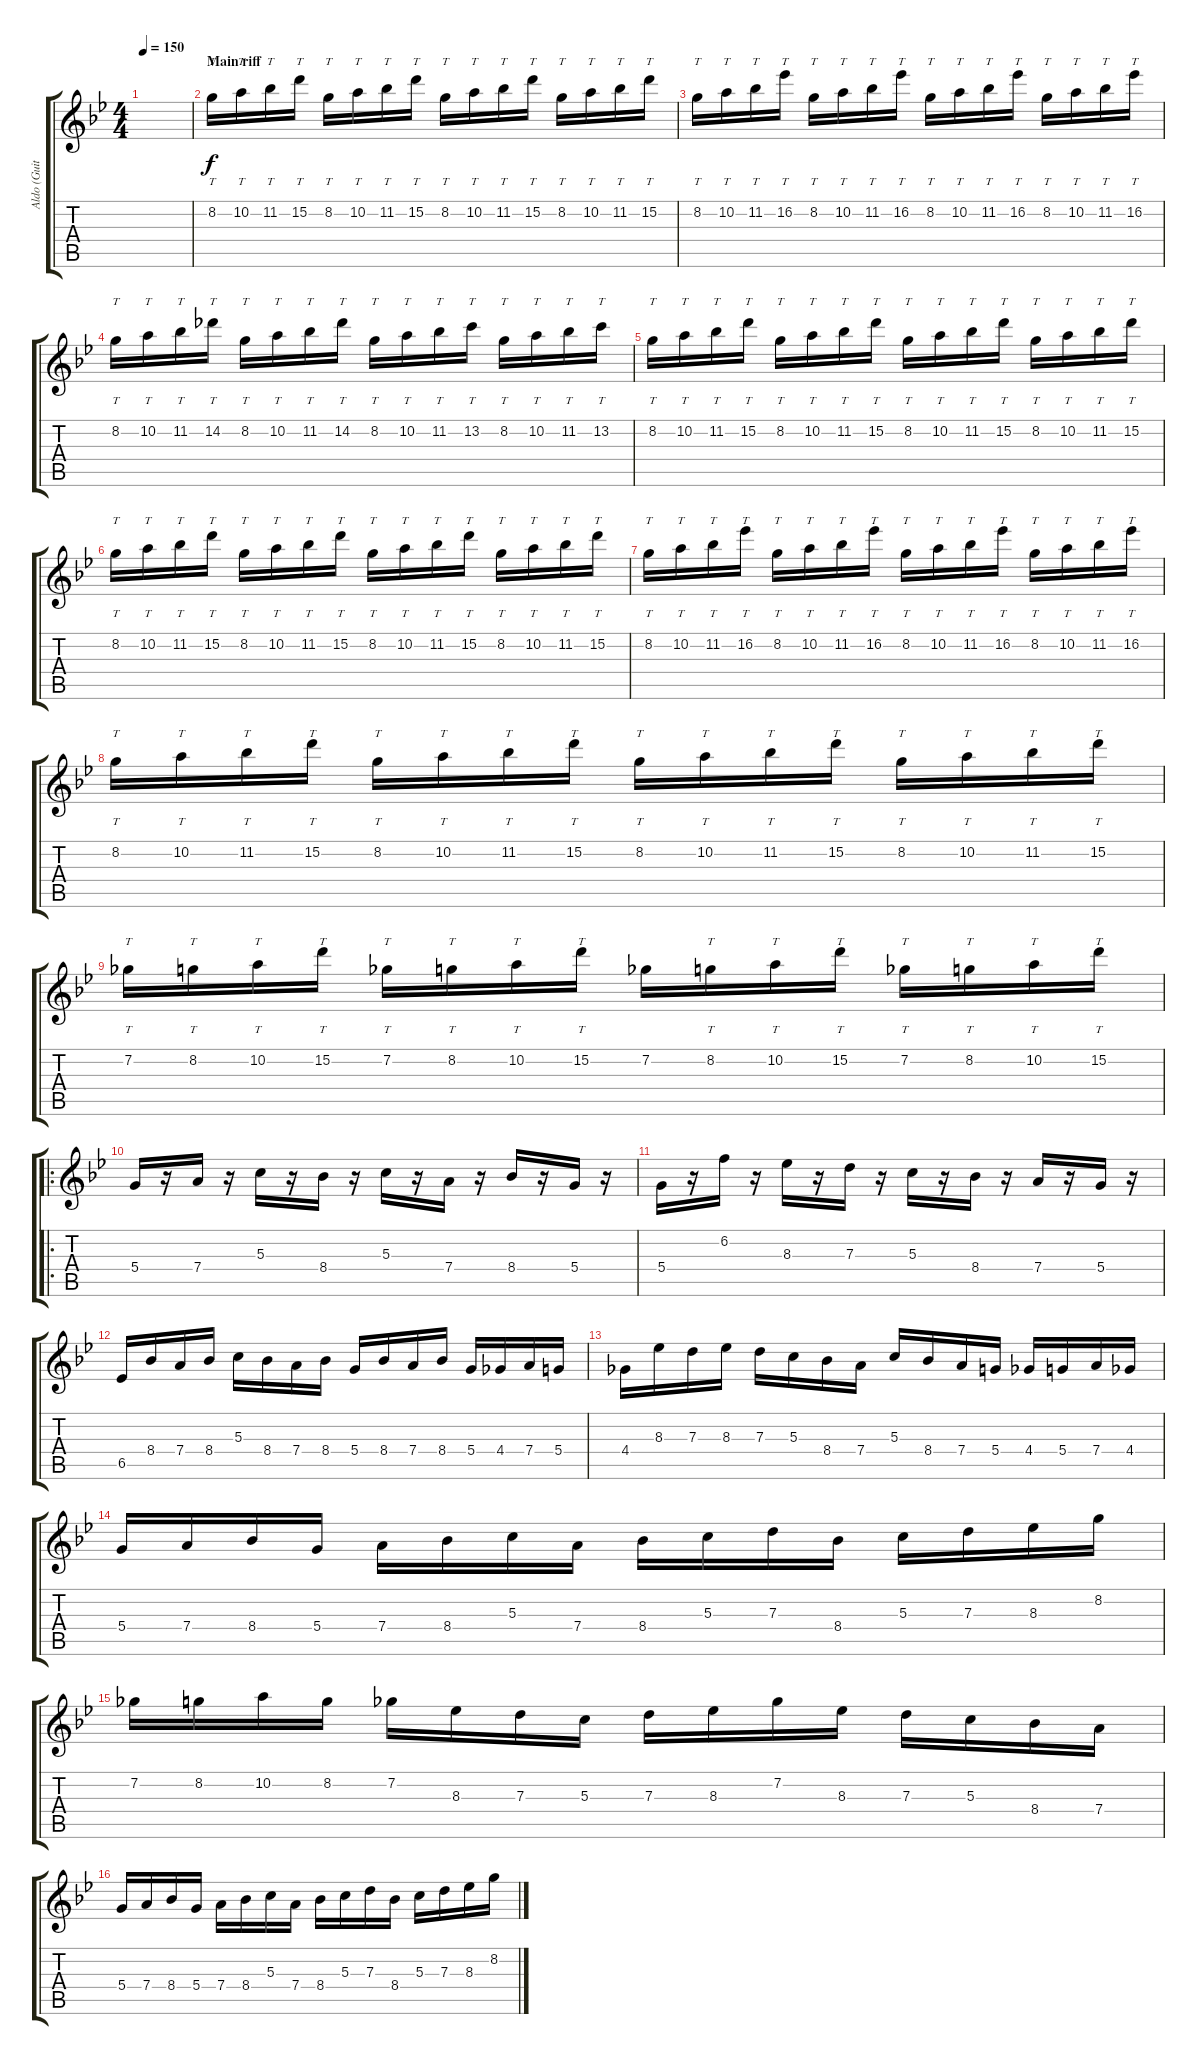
\track ("Aldo (Guitar I)" "Aldo (Guit") {instrument distortionguitar}
\staff {score tabs}
\tuning (E4 B3 G3 D3 A2 E2) {hide}
\ts (4 4)
\tempo 150
\clef g2
\ks gminor
|
\section ("" "Main riff")
8.2.16{tt} 10.2.16{tt} 11.2.16{tt} 15.2.16{tt} 8.2.16{tt} 10.2.16{tt} 11.2.16{tt} 15.2.16{tt} 8.2.16{tt} 10.2.16{tt} 11.2.16{tt} 15.2.16{tt} 8.2.16{tt} 10.2.16{tt} 11.2.16{tt} 15.2.16{tt} |
8.2.16{tt} 10.2.16{tt} 11.2.16{tt} 16.2.16{tt} 8.2.16{tt} 10.2.16{tt} 11.2.16{tt} 16.2.16{tt} 8.2.16{tt} 10.2.16{tt} 11.2.16{tt} 16.2.16{tt} 8.2.16{tt} 10.2.16{tt} 11.2.16{tt} 16.2.16{tt} |
8.2.16{tt} 10.2.16{tt} 11.2.16{tt} 14.2.16{tt} 8.2.16{tt} 10.2.16{tt} 11.2.16{tt} 14.2.16{tt} 8.2.16{tt} 10.2.16{tt} 11.2.16{tt} 13.2.16{tt} 8.2.16{tt} 10.2.16{tt} 11.2.16{tt} 13.2.16{tt} |
8.2.16{tt} 10.2.16{tt} 11.2.16{tt} 15.2.16{tt} 8.2.16{tt} 10.2.16{tt} 11.2.16{tt} 15.2.16{tt} 8.2.16{tt} 10.2.16{tt} 11.2.16{tt} 15.2.16{tt} 8.2.16{tt} 10.2.16{tt} 11.2.16{tt} 15.2.16{tt} |
8.2.16{tt} 10.2.16{tt} 11.2.16{tt} 15.2.16{tt} 8.2.16{tt} 10.2.16{tt} 11.2.16{tt} 15.2.16{tt} 8.2.16{tt} 10.2.16{tt} 11.2.16{tt} 15.2.16{tt} 8.2.16{tt} 10.2.16{tt} 11.2.16{tt} 15.2.16{tt} |
8.2.16{tt} 10.2.16{tt} 11.2.16{tt} 16.2.16{tt} 8.2.16{tt} 10.2.16{tt} 11.2.16{tt} 16.2.16{tt} 8.2.16{tt} 10.2.16{tt} 11.2.16{tt} 16.2.16{tt} 8.2.16{tt} 10.2.16{tt} 11.2.16{tt} 16.2.16{tt} |
8.2.16{tt} 10.2.16{tt} 11.2.16{tt} 15.2.16{tt} 8.2.16{tt} 10.2.16{tt} 11.2.16{tt} 15.2.16{tt} 8.2.16{tt} 10.2.16{tt} 11.2.16{tt} 15.2.16{tt} 8.2.16{tt} 10.2.16{tt} 11.2.16{tt} 15.2.16{tt} |
7.2.16{tt} 8.2.16{tt} 10.2.16{tt} 15.2.16{tt} 7.2.16{tt} 8.2.16{tt} 10.2.16{tt} 15.2.16{tt} 7.2.16 8.2.16{tt} 10.2.16{tt} 15.2.16{tt} 7.2.16{tt} 8.2.16{tt} 10.2.16{tt} 15.2.16{tt} |
\ro
5.4.16{volume 11 balance 16} r.16 7.4.16 r.16 5.3.16 r.16 8.4.16 r.16 5.3.16 r.16 7.4.16 r.16 8.4.16 r.16 5.4.16 r.16 |
5.4.16 r.16 6.2.16 r.16 8.3.16 r.16 7.3.16 r.16 5.3.16 r.16 8.4.16 r.16 7.4.16 r.16 5.4.16 r.16 |
6.5.16 8.4.16 7.4.16 8.4.16 5.3.16 8.4.16 7.4.16 8.4.16 5.4.16 8.4.16 7.4.16 8.4.16 5.4.16 4.4.16 7.4.16 5.4.16 |
4.4.16 8.3.16 7.3.16 8.3.16 7.3.16 5.3.16 8.4.16 7.4.16 5.3.16 8.4.16 7.4.16 5.4.16 4.4.16 5.4.16 7.4.16 4.4.16 |
5.4.16 7.4.16 8.4.16 5.4.16 7.4.16 8.4.16 5.3.16 7.4.16 8.4.16 5.3.16 7.3.16 8.4.16 5.3.16 7.3.16 8.3.16 8.2.16 |
7.2.16 8.2.16 10.2.16 8.2.16 7.2.16 8.3.16 7.3.16 5.3.16 7.3.16 8.3.16 7.2.16 8.3.16 7.3.16 5.3.16 8.4.16 7.4.16 |
5.4.16 7.4.16 8.4.16 5.4.16 7.4.16 8.4.16 5.3.16 7.4.16 8.4.16 5.3.16 7.3.16 8.4.16 5.3.16 7.3.16 8.3.16 8.2.16
